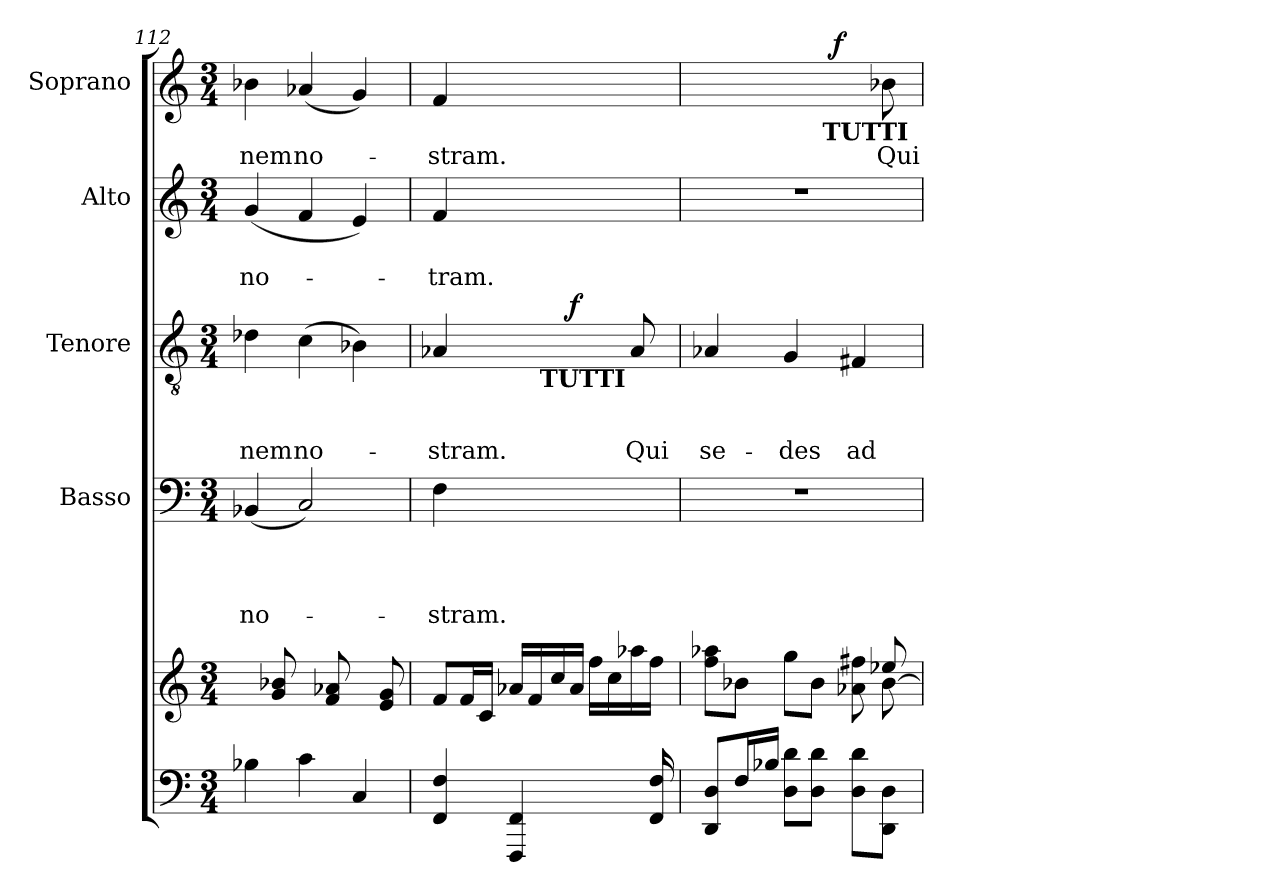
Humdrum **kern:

**kern	**kern	**kern	**text	**text	**text	**text	**kern	**text	**text	**text	**dynam	**kern	**text	**text	**kern	**text	**dynam
*part6	*part5	*part4	*part4	*part4	*part4	*part4	*part3	*part3	*part3	*part3	*part3	*part2	*part2	*part2	*part1	*part1	*part1
*staff6	*staff5	*staff4	*staff4	*staff4	*staff4	*staff4	*staff3	*staff3	*staff3	*staff3	*staff3	*staff2	*staff2	*staff2	*staff1	*staff1	*staff1
*	*	*I"Basso	*	*	*	*	*I"Tenore	*	*	*	*	*I"Alto	*	*	*I"Soprano	*	*
!!LO:LB:g=z
*clefF4	*clefG2	*clefF4	*	*	*	*	*clefGv2	*	*	*	*	*clefG2	*	*	*clefG2	*	*
*k[]	*k[]	*k[]	*	*	*	*	*k[]	*	*	*	*	*k[]	*	*	*k[]	*	*
*C:	*C:	*C:	*	*	*	*	*C:	*	*	*	*	*C:	*	*	*C:	*	*
*M3/4	*M3/4	*M3/4	*	*	*	*	*M3/4	*	*	*	*	*M3/4	*	*	*M3/4	*	*
=112	=112	=112	=112	=112	=112	=112	=112	=112	=112	=112	=112	=112	=112	=112	=112	=112	=112
!	!	!	!	!	!	!LO:LY:b	!	!	!	!LO:LY:b	!	!	!	!LO:LY:b	!	!LO:LY:b	!
4B-X\	8ryy	(<4BB-X/	.	.	.	no-	4d-X\	.	.	-nem	.	(<4g/	.	no-	4b-X\	-nem	.
.	8g/ 8b-X/	.	.	.	.	.	.	.	.	.	.	.	.	.	.	.	.
!	!	!	!	!	!	!	!	!	!	!LO:LY:b	!	!	!	!	!	!LO:LY:b	!
4c\	8ryy	2C/)	.	.	.	.	(>4c\	.	.	no-	.	4f/	.	.	(<4a-X/	no-	.
.	8f/ 8a-X/	.	.	.	.	.	.	.	.	.	.	.	.	.	.	.	.
4C/	8ryy	.	.	.	.	.	4B-X\)	.	.	.	.	4e/)	.	.	4g/)	.	.
.	8e/ 8g/	.	.	.	.	.	.	.	.	.	.	.	.	.	.	.	.
=113	=113	=113	=113	=113	=113	=113	=113	=113	=113	=113	=113	=113	=113	=113	=113	=113	=113
!	!	!	!	!	!	!LO:LY:b	!	!	!	!LO:LY:b	!	!	!	!LO:LY:b	!	!LO:LY:b	!
*	*	*	*	*	*	*	*^	*	*	*	*	*	*	*	*	*	*
*	*	*	*	*	*	*	*	*^	*	*	*	*	*	*	*	*	*	*
4FF/ 4F/	8f/L	4F\	.	.	.	-stram.	4A-X/	4..ryy	4ryy	.	.	-stram.	.	4f/	.	-tram.	4f/	-stram.	.
.	16f/L	.	.	.	.	.	.	.	.	.	.	.	.	.	.	.	.	.	.
.	16c/JJ	.	.	.	.	.	.	.	.	.	.	.	.	.	.	.	.	.	.
4FFF/ 4FF/	16a-X/LL	2ryy	.	.	.	.	4.ryy	.	16.ryy	.	.	.	.	2ryy	.	.	2ryy	.	.
.	16f/	.	.	.	.	.	.	.	.	.	.	.	.	.	.	.	.	.	.
!	!	!	!	!	!	!	!	!	!LO:TX:b:B:t=TUTTI	!	!	!	!	!	!	!	!	!	!
.	.	.	.	.	.	.	.	.	4ryy	.	.	.	.	.	.	.	.	.	.
.	16cc/	.	.	.	.	.	.	.	.	.	.	.	.	.	.	.	.	.	.
!	!	!	!	!	!	!	!	!	!	!	!	!	!LO:DY:a	!	!	!	!	!	!
.	16a-/JJ	.	.	.	.	.	.	4ryy	.	.	.	.	f	.	.	.	.	.	.
8.ryy	16ff\LL	.	.	.	.	.	.	.	.	.	.	.	.	.	.	.	.	.	.
.	16cc\	.	.	.	.	.	.	.	.	.	.	.	.	.	.	.	.	.	.
.	.	.	.	.	.	.	.	.	8ryy	.	.	.	.	.	.	.	.	.	.
!	!	!	!	!	!	!	!	!	!	!	!	!LO:LY:b	!	!	!	!	!	!	!
.	16aa-X\	.	.	.	.	.	8A-/	.	.	.	.	Qui	.	.	.	.	.	.	.
16FF/ 16F/	16ff\JJ	.	.	.	.	.	.	16ryy	.	.	.	.	.	.	.	.	.	.	.
.	.	.	.	.	.	.	.	.	32ryy	.	.	.	.	.	.	.	.	.	.
=114	=114	=114	=114	=114	=114	=114	=114	=114	=114	=114	=114	=114	=114	=114	=114	=114	=114	=114	=114
*	*^	*	*	*	*	*	*	*	*	*	*	*	*	*	*	*	*	*	*
!	!	!	!	!	!	!	!	!	!	!	!	!	!LO:LY:b	!	!	!	!	!	!	!
*	*	*	*	*	*	*	*	*	*	*	*	*	*	*	*	*	*	*^	*	*
*	*	*	*	*	*	*	*	*v	*v	*v	*	*	*	*	*	*	*	*	*^	*	*
8DD/ 8D/L	8ff\ 8aa-X\L	2ryy	2.r	.	.	.	.	4A-X/	.	.	se-	.	2.r	.	.	2ryy	4..ryy	4ryy	.	.
16F/L	8b-X\J	.	.	.	.	.	.	.	.	.	.	.	.	.	.	.	.	.	.	.
16B-X/JJ	.	.	.	.	.	.	.	.	.	.	.	.	.	.	.	.	.	.	.	.
!	!	!	!	!	!	!	!	!	!	!	!LO:LY:b	!	!	!	!	!	!	!	!	!
8D\ 8d\L	8gg\L	.	.	.	.	.	.	4G/	.	.	-des	.	.	.	.	.	.	8ryy	.	.
8D\ 8d\J	8b-\J	.	.	.	.	.	.	.	.	.	.	.	.	.	.	.	.	32ryy	.	.
!	!	!	!	!	!	!	!	!	!	!	!	!	!	!	!	!	!	!LO:TX:b:B:t=TUTTI	!	!
.	.	.	.	.	.	.	.	.	.	.	.	.	.	.	.	.	.	4ryy	.	.
!	!	!	!	!	!	!	!	!	!	!	!	!	!	!	!	!	!	!	!	!LO:DY:a
.	.	.	.	.	.	.	.	.	.	.	.	.	.	.	.	.	4ryy	.	.	f
!	!	!	!	!	!	!	!	!	!	!	!LO:LY:b	!	!	!	!	!	!	!	!	!
8D\ 8d\L	8a-X\ 8ff#X\	8ryy	.	.	.	.	.	4F#X/	.	.	ad	.	.	.	.	8ryy	.	.	.	.
!	!	!	!	!	!	!	!	!	!	!	!	!	!	!	!	!	!	!	!LO:LY:b	!
8DD\ 8D\J	[>8b-\	8ee-X/	.	.	.	.	.	.	.	.	.	.	.	.	.	8b-X\	.	.	Qui	.
.	.	.	.	.	.	.	.	.	.	.	.	.	.	.	.	.	.	16.ryy	.	.
.	.	.	.	.	.	.	.	.	.	.	.	.	.	.	.	.	16ryy	.	.	.
*	*v	*v	*	*	*	*	*	*	*	*	*	*	*	*	*	*v	*v	*v	*	*
=	=	=	=	=	=	=	=	=	=	=	=	=	=	=	=	=	=
*-	*-	*-	*-	*-	*-	*-	*-	*-	*-	*-	*-	*-	*-	*-	*-	*-	*-
